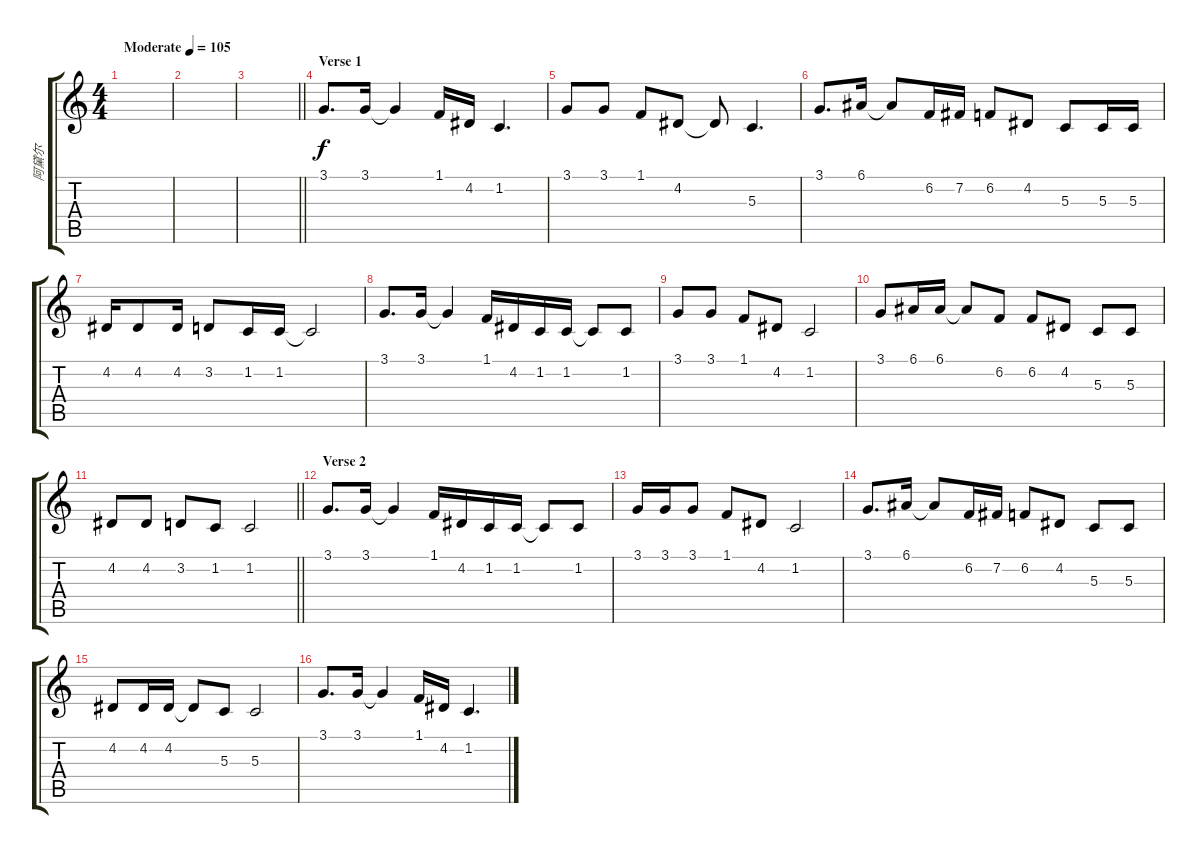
\track ("阿黛尔" "阿黛尔") {instrument tenorsax}
\staff {score tabs}
\tuning (E4 B3 G3 D3 A2 E2) {hide}
\ts (4 4)
\tempo (105 "Moderate")
\clef g2
\ks c
|
|
\barLineRight lightlight
|
\section ("" "Verse 1")
3.1.8{d} 3.1.16 3.1{t}.4 1.1.16 4.2.16 1.2.4{d} |
3.1.8 3.1.8 1.1.8 4.2.8 4.2{t}.8 5.3.4{d} |
3.1.8{d} 6.1.16 6.1{t}.8 6.2.16 7.2.16 6.2.8 4.2.8 5.3.8 5.3.16 5.3.16 |
4.2.16 4.2.8 4.2.16 3.2.8 1.2.16 1.2.16 1.2{t}.2 |
3.1.8{d} 3.1.16 3.1{t}.4 1.1.16 4.2.16 1.2.16 1.2.16 1.2{t}.8 1.2.8 |
3.1.8 3.1.8 1.1.8 4.2.8 1.2.2 |
3.1.8 6.1.16 6.1.16 6.1{t}.8 6.2.8 6.2.8 4.2.8 5.3.8 5.3.8 |
\barLineRight lightlight
4.2.8 4.2.8 3.2.8 1.2.8 1.2.2 |
\section ("" "Verse 2")
3.1.8{d} 3.1.16 3.1{t}.4 1.1.16 4.2.16 1.2.16 1.2.16 1.2{t}.8 1.2.8 |
3.1.16 3.1.16 3.1.8 1.1.8 4.2.8 1.2.2 |
3.1.8{d} 6.1.16 6.1{t}.8 6.2.16 7.2.16 6.2.8 4.2.8 5.3.8 5.3.8 |
4.2.8 4.2.16 4.2.16 4.2{t}.8 5.3.8 5.3.2 |
3.1.8{d} 3.1.16 3.1{t}.4 1.1.16 4.2.16 1.2.4{d}
